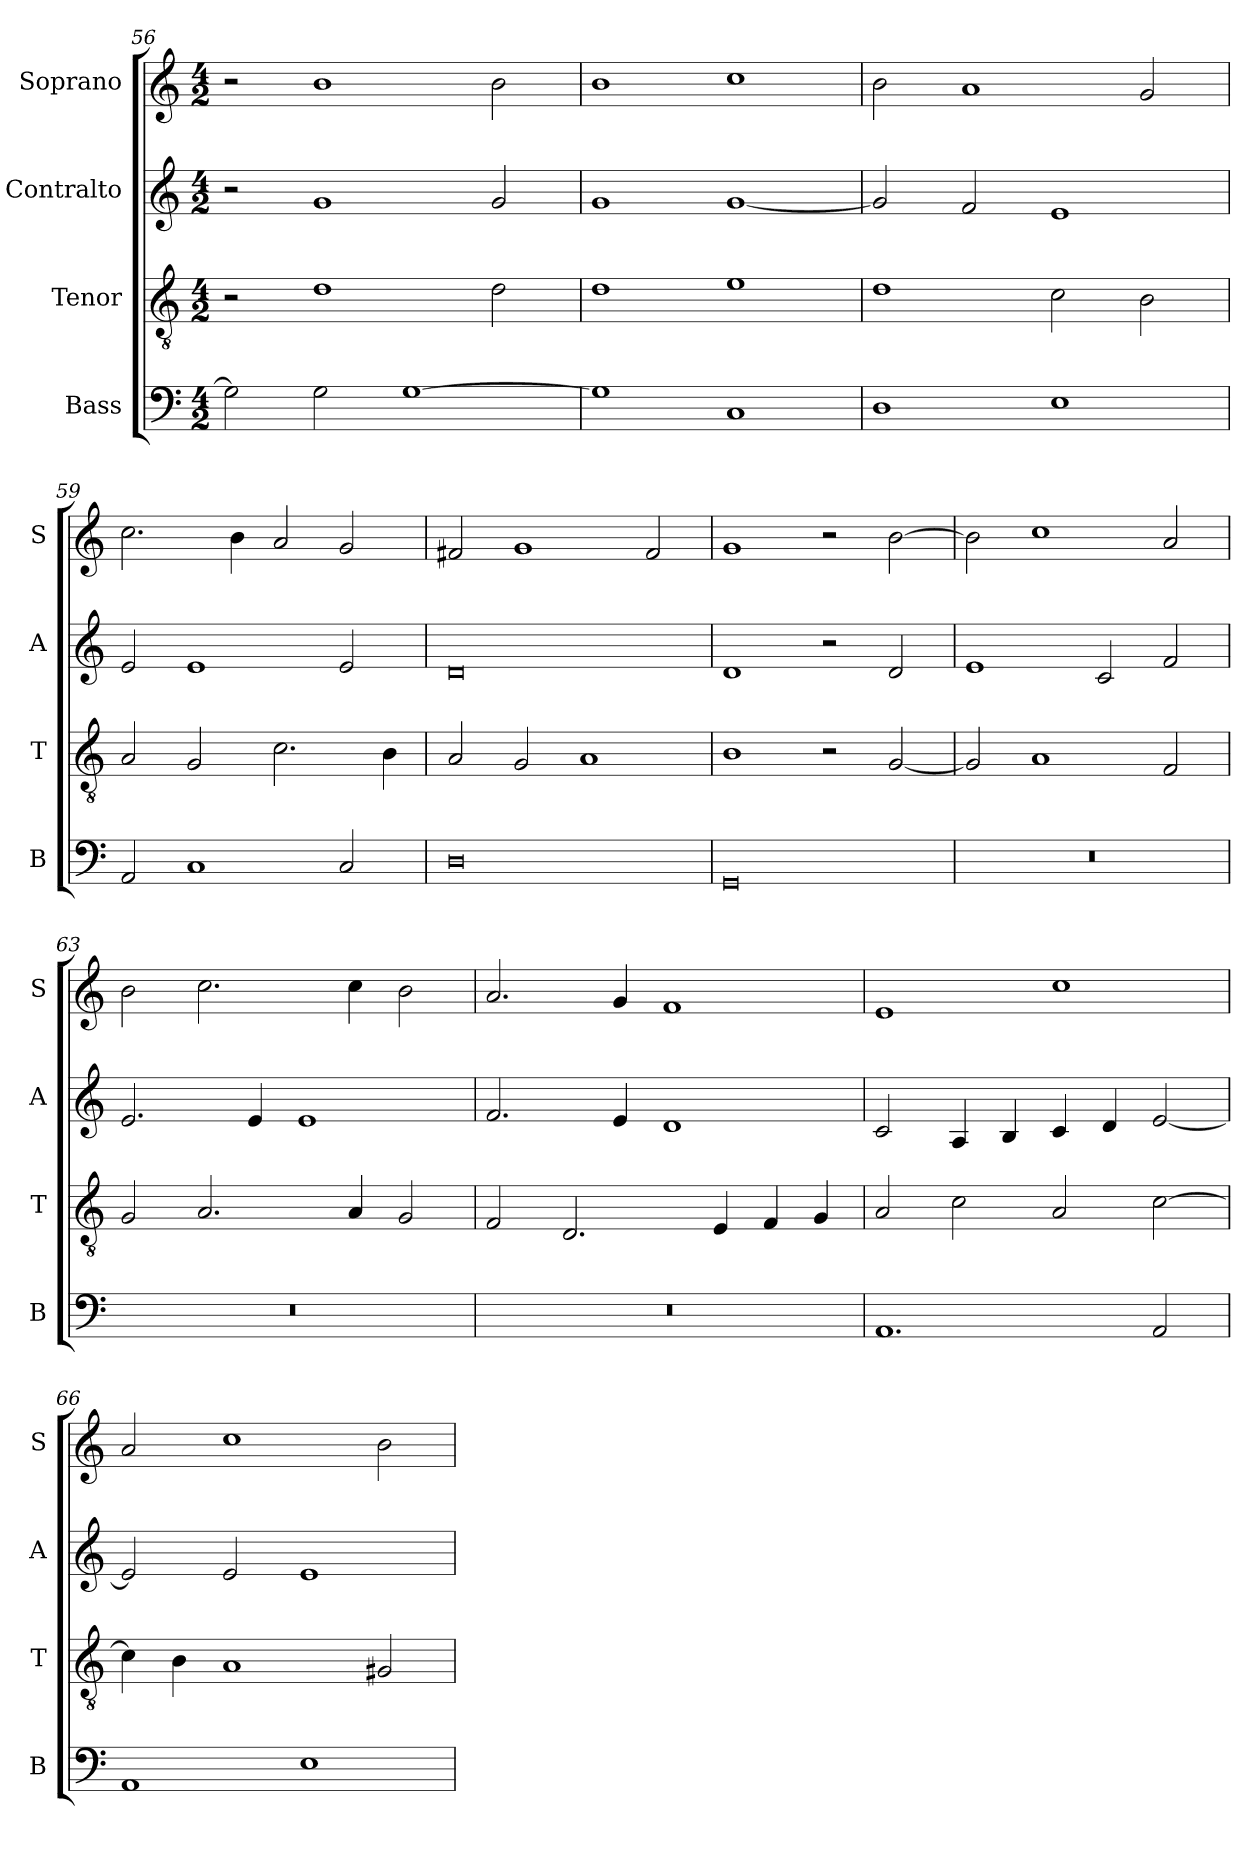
**kern	**kern	**kern	**kern
*part4	*part3	*part2	*part1
*staff4	*staff3	*staff2	*staff1
*I"Bass	*I"Tenor	*I"Contralto	*I"Soprano
*I'B	*I'T	*I'A	*I'S
*clefF4	*clefGv2	*clefG2	*clefG2
*k[]	*k[]	*k[]	*k[]
*E:phr	*E:phr	*E:phr	*E:phr
*M4/2	*M4/2	*M4/2	*M4/2
=56	=56	=56	=56
2G]	2r	2r	2r
2G	1d	1g	1b
[1G	.	.	.
.	2d	2g	2b
=57	=57	=57	=57
1G]	1d	1g	1b
1C	1e	[1g	1cc
=58	=58	=58	=58
1D	1d	2g]	2b
.	.	2f	1a
1E	2c	1e	.
.	2B	.	2g
=59	=59	=59	=59
2AA	2A	2e	2.cc
1C	2G	1e	.
.	.	.	4b
.	2.c	.	2a
2C	.	2e	2g
.	4B	.	.
=60	=60	=60	=60
0D	2A	0d	2f#X
.	2G	.	1g
.	1A	.	.
.	.	.	2f#
=61	=61	=61	=61
0GG	1B	1d	1g
.	2r	2r	2r
.	[2G	2d	[2b
=62	=62	=62	=62
0r	2G]	1e	2b]
.	1A	.	1cc
.	.	2c	.
.	2F	2f	2a
=63	=63	=63	=63
0r	2G	2.e	2b
.	2.A	.	2.cc
.	.	4e	.
.	.	1e	.
.	4A	.	4cc
.	2G	.	2b
=64	=64	=64	=64
0r	2F	2.f	2.a
.	2.D	.	.
.	.	4e	4g
.	.	1d	1f
.	4E	.	.
.	4F	.	.
.	4G	.	.
=65	=65	=65	=65
1.AA	2A	2c	1e
.	2c	4A	.
.	.	4B	.
.	2A	4c	1cc
.	.	4d	.
2AA	[2c	[2e	.
=66	=66	=66	=66
1AA	4c]	2e]	2a
.	4B	.	.
.	1A	2e	1cc
1E	.	1e	.
.	2G#X	.	2b
=	=	=	=
*-	*-	*-	*-
